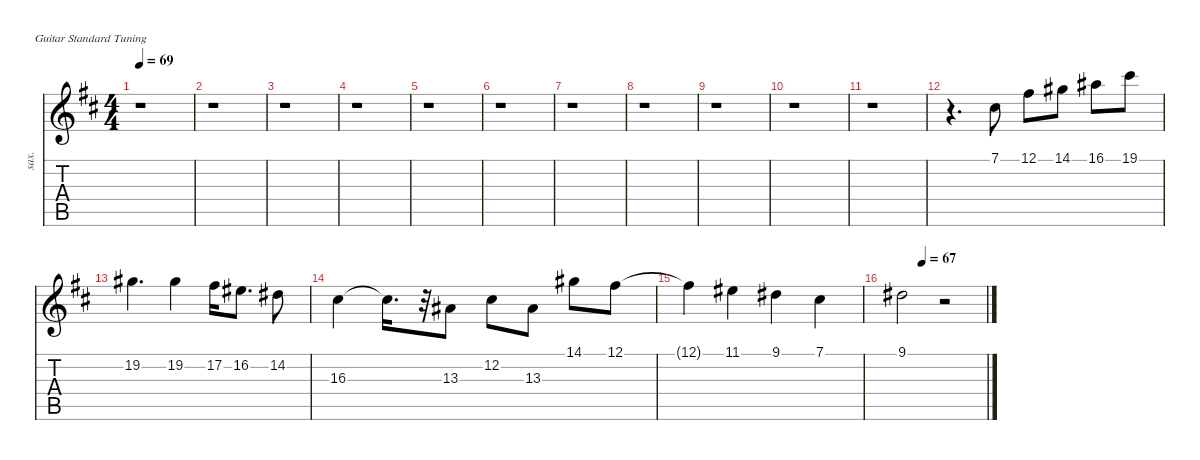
\defaultSystemsLayout 4
\hideDynamics
\bracketExtendMode nobrackets
\otherSystemsTrackNameOrientation horizontal
\track ("Track 12" "sax.") {instrument sopranosax}
\staff {score tabs}
\tuning (E4 B3 G3 D3 A2 E2)
\displaytranspose 2
\ts (4 4)
\tempo 69
\clef g2
\ks d
r.1{dy mp beam Down} |
r.1{beam Down} |
r.1{beam Down} |
r.1{beam Down} |
r.1{beam Down} |
r.1{beam Down} |
r.1{beam Down} |
r.1{beam Down} |
r.1{beam Down} |
r.1{beam Down} |
r.1{beam Down} |
r.4{d beam Down} 7.1{acc #}.8{dy ff beam Down} 12.1{acc #}.8{dy f beam Down} 14.1{acc #}.8{beam Down} 16.1{acc #}.8{beam Down} 19.1{acc #}.8{beam Down} |
19.2{acc #}.4{d beam Down} 19.2{acc #}.4{dy ff beam Down} 17.2{acc #}.16{dy f beam Down} 16.2{acc #}.8{d beam Down} 14.2{acc #}.8{beam Down} |
16.3{acc #}.4{beam Down} 16.3{t acc #}.16{d beam Down} r.32{beam Down} 13.3{acc #}.8{beam Down} 12.2{acc #}.8{beam Down} 13.3{acc #}.8{beam Down} 14.1{acc #}.8{dy ff beam Down} 12.1{acc #}.8{dy fff beam Down} |
12.1{t acc #}.4{dy f beam Down} 11.1{acc #}.4{beam Down} 9.1{acc #}.4{beam Down} 7.1{acc #}.4{beam Down} |
\tempo (67 0.25)
9.1{acc #}.2{dy mf beam Down} r.2{beam Down}
